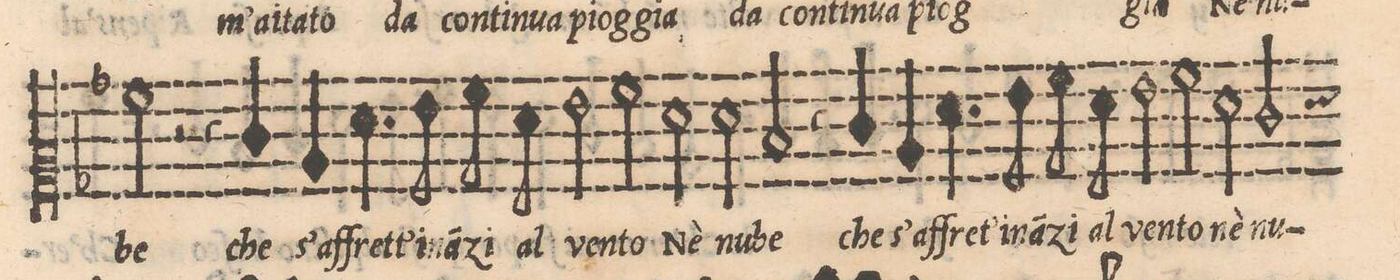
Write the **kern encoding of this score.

**kern	**text
*I"ALTO	*
*clefC2	*
*k[b-]	*
*met(C)	*
*M2/1	*
2a\	-be
2r	.
4r	.
4e/	che
=15-	=15-
4c/	s'af-
4.f\	-fret-
8g\	-t'_in-
8a\	-a(n)-
8f\	-zi_al
2g\	ven-
2a\	-to
=16-	=16-
2f\	Nè
2f\	nu-
2d/	-be
4r	.
4e/	che
=17-	=17-
4c/	s'af-
4.f\	-fret'
8g\	i-
8a\	-a(n)-
8f\	-zi_al
2g\	ven-
2a\	-to
=18-	=18-
2f\	nè
2e/	nu-
*-	*-
